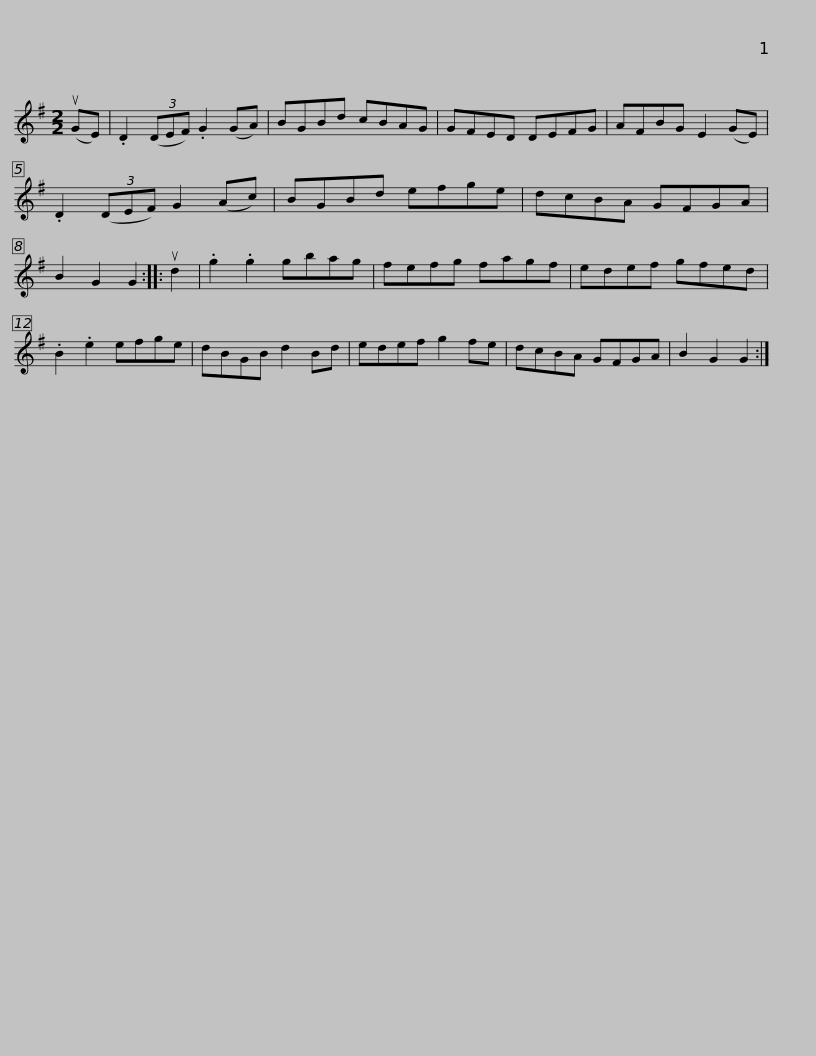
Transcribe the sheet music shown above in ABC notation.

X:1
L:1/8
M:2/2
I:linebreak $
K:G
V:1 treble
V:1
 (uGE) | .D2 (3(DEF) .G2 (GA) | BGBd cBAG | GFED DEFG | AFBG E2 (GE) | %5
 .D2 (3(DEF) G2 (Ac) |$ BGBd efge | dcBA GFGA | B2 G2 G2 :: ud2 | %10
 .g2 .g2 gbag | fefg fagf | edef gfed |$ .B2 .e2 efge | dBGB d2 Bd | %15
 edef g2 fe | dcBA GFGA | B2 G2 G2 :| %18
